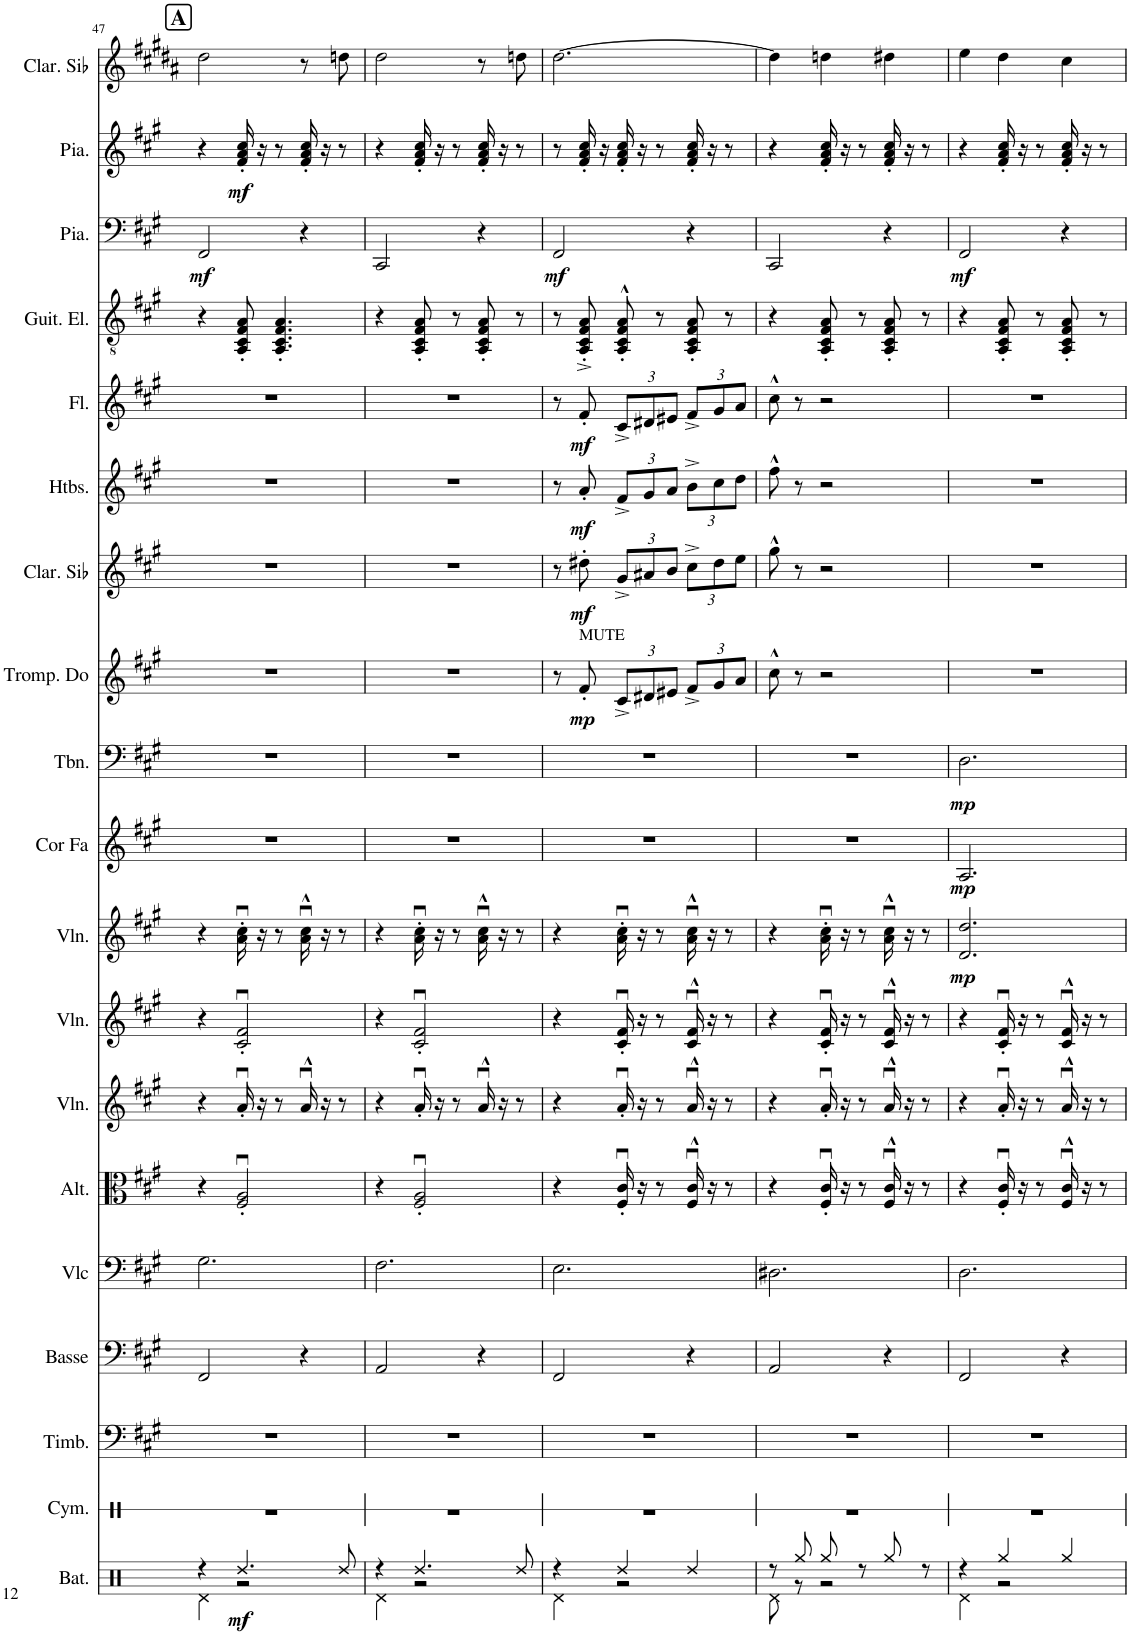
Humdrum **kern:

**kern	**dynam	**kern	**kern	**kern	**kern	**kern	**kern	**kern	**kern	**dynam	**kern	**dynam	**kern	**dynam	**kern	**dynam	**kern	**dynam	**kern	**dynam	**kern	**dynam	**kern	**kern	**dynam	**kern	**dynam	**kern
*part19	*part19	*part18	*part17	*part16	*part15	*part14	*part13	*part12	*part11	*part11	*part10	*part10	*part9	*part9	*part8	*part8	*part7	*part7	*part6	*part6	*part5	*part5	*part4	*part3	*part3	*part2	*part2	*part1
*staff19	*staff19	*staff18	*staff17	*staff16	*staff15	*staff14	*staff13	*staff12	*staff11	*staff11	*staff10	*staff10	*staff9	*staff9	*staff8	*staff8	*staff7	*staff7	*staff6	*staff6	*staff5	*staff5	*staff4	*staff3	*staff3	*staff2	*staff2	*staff1
*I"Batterie	*	*I"Cymbale	*I"Timbales	*I"Basse acoustique	*I"Violoncelle	*I"Alto	*I"Violon	*I"Violon	*I"Violon	*	*I"Cor en Fa	*	*I"Trombone	*	*I"Trompette en Do	*	*I"Clarinette en Sib	*	*I"Hautbois	*	*I"Flûte	*	*I"Guitare électrique	*I"Piano	*	*I"Piano	*	*I"Clarinette en Sib
*I'Bat.	*	*I'Cym.	*I'Timb.	*I'Basse	*I'Vlc	*I'Alt.	*I'Vln.	*I'Vln.	*I'Vln.	*	*I'Cor Fa	*	*I'Tbn.	*	*I'Tromp. Do	*	*I'Clar. Sib	*	*I'Htbs.	*	*I'Fl.	*	*I'Guit. El.	*I'Pia.	*	*I'Pia.	*	*I'Clar. Sib
!!LO:PB:g=z
*clefX	*	*clefX	*clefF4	*clefF4	*clefF4	*clefC3	*clefG2	*clefG2	*clefG2	*	*clefG2	*	*clefF4	*	*clefG2	*	*clefG2	*	*clefG2	*	*clefG2	*	*clefGv2	*clefF4	*	*clefG2	*	*clefG2
*	*	*	*	*Trd7c12	*	*	*	*	*	*	*Trd4c7	*	*	*	*Trd1c2	*	*Trd1c2	*	*	*	*	*	*	*	*	*	*	*Trd1c2
*k[]	*	*k[]	*k[f#c#g#]	*k[f#c#g#]	*k[f#c#g#]	*k[f#c#g#]	*k[f#c#g#]	*k[f#c#g#]	*k[f#c#g#]	*	*k[f#c#g#]	*	*k[f#c#g#]	*	*k[f#c#g#]	*	*k[f#c#g#]	*	*k[f#c#g#]	*	*k[f#c#g#]	*	*k[f#c#g#]	*k[f#c#g#]	*	*k[f#c#g#]	*	*k[f#c#g#d#a#]
*M3/4	*	*M3/4	*M3/4	*M3/4	*M3/4	*M3/4	*M3/4	*M3/4	*M3/4	*	*M3/4	*	*M3/4	*	*M3/4	*	*M3/4	*	*M3/4	*	*M3/4	*	*M3/4	*M3/4	*	*M3/4	*	*M3/4
!!LO:REH:place=s1:a:B:cj:fs=14:t=A
=47	=47	=47	=47	=47	=47	=47	=47	=47	=47	=47	=47	=47	=47	=47	=47	=47	=47	=47	=47	=47	=47	=47	=47	=47	=47	=47	=47	=47
*^	*	*	*	*	*	*	*	*	*	*	*	*	*	*	*	*	*	*	*	*	*	*	*	*	*	*	*	*
!	!	!	!	!	!	!	!	!	!	!	!	!	!	!	!	!	!	!	!	!	!	!	!	!	!	!LO:DY:b	!	!	!
4r	4Rd\	.	2.r	2.r	2FF#/	2.G#\	4r	4r	4r	4r	.	2.r	.	2.r	.	2.r	.	2.r	.	2.r	.	2.r	.	4r	2FF#/	mf	4r	.	2dd#\
!	!	!LO:DY:b	!	!	!	!	!	!	!	!	!	!	!	!	!	!	!	!	!	!	!	!	!	!	!	!	!	!LO:DY:b	!
4.Rdd/	2r	mf	.	.	.	.	2F#/u' 2A/u'	16au'/	2c#/u' 2f#/u'	16a\u' 16cc#\u'	.	.	.	.	.	.	.	.	.	.	.	.	.	8AA/' 8C#/' 8F#/' 8A/'	.	.	16f#/' 16a/' 16cc#/'	mf	.
.	.	.	.	.	.	.	.	16r	.	16r	.	.	.	.	.	.	.	.	.	.	.	.	.	.	.	.	16r	.	.
.	.	.	.	.	.	.	.	8r	.	8r	.	.	.	.	.	.	.	.	.	.	.	.	.	4.AA/' 4.C#/' 4.F#/' 4.A/'	.	.	8r	.	.
.	.	.	.	.	4r	.	.	16au^^/	.	16a\u^^ 16cc#\u^^	.	.	.	.	.	.	.	.	.	.	.	.	.	.	4r	.	16f#/' 16a/' 16cc#/'	.	8r
.	.	.	.	.	.	.	.	16r	.	16r	.	.	.	.	.	.	.	.	.	.	.	.	.	.	.	.	16r	.	.
8Rdd/	.	.	.	.	.	.	.	8r	.	8r	.	.	.	.	.	.	.	.	.	.	.	.	.	.	.	.	8r	.	8ddn\
=48	=48	=48	=48	=48	=48	=48	=48	=48	=48	=48	=48	=48	=48	=48	=48	=48	=48	=48	=48	=48	=48	=48	=48	=48	=48	=48	=48	=48	=48
4r	4Rd\	.	2.r	2.r	2AA/	2.F#\	4r	4r	4r	4r	.	2.r	.	2.r	.	2.r	.	2.r	.	2.r	.	2.r	.	4r	2CC#/	.	4r	.	2dd#\
4.Rdd/	2r	.	.	.	.	.	2F#/u' 2A/u'	16au'/	2c#/u' 2f#/u'	16a\u' 16cc#\u'	.	.	.	.	.	.	.	.	.	.	.	.	.	8AA/' 8C#/' 8F#/' 8A/'	.	.	16f#/' 16a/' 16cc#/'	.	.
.	.	.	.	.	.	.	.	16r	.	16r	.	.	.	.	.	.	.	.	.	.	.	.	.	.	.	.	16r	.	.
.	.	.	.	.	.	.	.	8r	.	8r	.	.	.	.	.	.	.	.	.	.	.	.	.	8r	.	.	8r	.	.
.	.	.	.	.	4r	.	.	16au^^/	.	16a\u^^ 16cc#\u^^	.	.	.	.	.	.	.	.	.	.	.	.	.	8AA/' 8C#/' 8F#/' 8A/'	4r	.	16f#/' 16a/' 16cc#/'	.	8r
.	.	.	.	.	.	.	.	16r	.	16r	.	.	.	.	.	.	.	.	.	.	.	.	.	.	.	.	16r	.	.
8Rdd/	.	.	.	.	.	.	.	8r	.	8r	.	.	.	.	.	.	.	.	.	.	.	.	.	8r	.	.	8r	.	8ddn\
=49	=49	=49	=49	=49	=49	=49	=49	=49	=49	=49	=49	=49	=49	=49	=49	=49	=49	=49	=49	=49	=49	=49	=49	=49	=49	=49	=49	=49	=49
!	!	!	!	!	!	!	!	!	!	!	!	!	!	!	!	!	!	!	!	!	!	!	!	!	!	!LO:DY:b	!	!	!
4r	4Rd\	.	2.r	2.r	2FF#/	2.E\	4r	4r	4r	4r	.	2.r	.	2.r	.	8r	.	8r	.	8r	.	8r	.	8r	2FF#/	mf	8r	.	[2.dd#\
!	!	!	!	!	!	!	!	!	!	!	!	!	!	!	!	!LO:TX:a:t=MUTE	!	!	!	!	!	!	!	!	!	!	!	!	!
!	!	!	!	!	!	!	!	!	!	!	!	!	!	!	!	!	!LO:DY:b	!	!LO:DY:b	!	!LO:DY:b	!	!LO:DY:b	!	!	!	!	!	!
.	.	.	.	.	.	.	.	.	.	.	.	.	.	.	.	8f#'/	mp	8dd#X'\	mf	8a'/	mf	8f#'/	mf	8AA/'^ 8C#/'^ 8F#/'^ 8A/'^	.	.	16f#/' 16a/' 16cc#/'	.	.
.	.	.	.	.	.	.	.	.	.	.	.	.	.	.	.	.	.	.	.	.	.	.	.	.	.	.	16r	.	.
*	*	*	*	*	*	*	*	*	*	*	*	*	*	*	*	*Xbrackettup	*	*Xbrackettup	*	*Xbrackettup	*	*Xbrackettup	*	*	*	*	*	*	*
4Rdd/	2r	.	.	.	.	.	16F#/u' 16c#/u'	16au'/	16c#/u' 16f#/u'	16a\u' 16cc#\u'	.	.	.	.	.	12c#^/L	.	12g#^/L	.	12f#^/L	.	12c#^/L	.	8AA/'^^ 8C#/'^^ 8F#/'^^ 8A/'^^	.	.	16f#/' 16a/' 16cc#/'	.	.
.	.	.	.	.	.	.	16r	16r	16r	16r	.	.	.	.	.	.	.	.	.	.	.	.	.	.	.	.	16r	.	.
.	.	.	.	.	.	.	.	.	.	.	.	.	.	.	.	12d#X/	.	12a#X/	.	12g#/	.	12d#X/	.	.	.	.	.	.	.
.	.	.	.	.	.	.	8r	8r	8r	8r	.	.	.	.	.	.	.	.	.	.	.	.	.	8r	.	.	8r	.	.
.	.	.	.	.	.	.	.	.	.	.	.	.	.	.	.	12e#X/J	.	12b/J	.	12a/J	.	12e#X/J	.	.	.	.	.	.	.
4Rdd/	.	.	.	.	4r	.	16F#/u^^ 16c#/u^^	16au^^/	16c#/u^^ 16f#/u^^	16a\u^^ 16cc#\u^^	.	.	.	.	.	12f#^/L	.	12cc#^\L	.	12b^\L	.	12f#^/L	.	8AA/' 8C#/' 8F#/' 8A/'	4r	.	16f#/' 16a/' 16cc#/'	.	.
.	.	.	.	.	.	.	16r	16r	16r	16r	.	.	.	.	.	.	.	.	.	.	.	.	.	.	.	.	16r	.	.
.	.	.	.	.	.	.	.	.	.	.	.	.	.	.	.	12g#/	.	12dd#\	.	12cc#\	.	12g#/	.	.	.	.	.	.	.
.	.	.	.	.	.	.	8r	8r	8r	8r	.	.	.	.	.	.	.	.	.	.	.	.	.	8r	.	.	8r	.	.
.	.	.	.	.	.	.	.	.	.	.	.	.	.	.	.	12a/J	.	12ee\J	.	12dd\J	.	12a/J	.	.	.	.	.	.	.
=50	=50	=50	=50	=50	=50	=50	=50	=50	=50	=50	=50	=50	=50	=50	=50	=50	=50	=50	=50	=50	=50	=50	=50	=50	=50	=50	=50	=50	=50
8r	8Rd\	.	2.r	2.r	2AA/	2.D#X\	4r	4r	4r	4r	.	2.r	.	2.r	.	8cc#^^\	.	8gg#^^\	.	8ff#^^\	.	8cc#^^\	.	4r	2CC#/	.	4r	.	4dd#\]
8Rgg/	8r	.	.	.	.	.	.	.	.	.	.	.	.	.	.	8r	.	8r	.	8r	.	8r	.	.	.	.	.	.	.
8Rgg/	2r	.	.	.	.	.	16F#/u' 16c#/u'	16au'/	16c#/u' 16f#/u'	16a\u' 16cc#\u'	.	.	.	.	.	2r	.	2r	.	2r	.	2r	.	8AA/' 8C#/' 8F#/' 8A/'	.	.	16f#/' 16a/' 16cc#/'	.	4ddn\
.	.	.	.	.	.	.	16r	16r	16r	16r	.	.	.	.	.	.	.	.	.	.	.	.	.	.	.	.	16r	.	.
8r	.	.	.	.	.	.	8r	8r	8r	8r	.	.	.	.	.	.	.	.	.	.	.	.	.	8r	.	.	8r	.	.
8Rgg/	.	.	.	.	4r	.	16F#/u^^ 16c#/u^^	16au^^/	16c#/u^^ 16f#/u^^	16a\u^^ 16cc#\u^^	.	.	.	.	.	.	.	.	.	.	.	.	.	8AA/' 8C#/' 8F#/' 8A/'	4r	.	16f#/' 16a/' 16cc#/'	.	4dd#X\
.	.	.	.	.	.	.	16r	16r	16r	16r	.	.	.	.	.	.	.	.	.	.	.	.	.	.	.	.	16r	.	.
8r	.	.	.	.	.	.	8r	8r	8r	8r	.	.	.	.	.	.	.	.	.	.	.	.	.	8r	.	.	8r	.	.
=51	=51	=51	=51	=51	=51	=51	=51	=51	=51	=51	=51	=51	=51	=51	=51	=51	=51	=51	=51	=51	=51	=51	=51	=51	=51	=51	=51	=51	=51
!	!	!	!	!	!	!	!	!	!	!	!LO:DY:b	!	!LO:DY:b	!	!LO:DY:b	!	!	!	!	!	!	!	!	!	!	!LO:DY:b	!	!	!
4r	4Rd\	.	2.r	2.r	2FF#/	2.D\	4r	4r	4r	2.d/ 2.dd/	mp	2.A/	mp	2.D\	mp	2.r	.	2.r	.	2.r	.	2.r	.	4r	2FF#/	mf	4r	.	4ee\
4Rgg/	2r	.	.	.	.	.	16F#/u' 16c#/u'	16au'/	16c#/u' 16f#/u'	.	.	.	.	.	.	.	.	.	.	.	.	.	.	8AA/' 8C#/' 8F#/' 8A/'	.	.	16f#/' 16a/' 16cc#/'	.	4dd#\
.	.	.	.	.	.	.	16r	16r	16r	.	.	.	.	.	.	.	.	.	.	.	.	.	.	.	.	.	16r	.	.
.	.	.	.	.	.	.	8r	8r	8r	.	.	.	.	.	.	.	.	.	.	.	.	.	.	8r	.	.	8r	.	.
4Rgg/	.	.	.	.	4r	.	16F#/u^^ 16c#/u^^	16au^^/	16c#/u^^ 16f#/u^^	.	.	.	.	.	.	.	.	.	.	.	.	.	.	8AA/' 8C#/' 8F#/' 8A/'	4r	.	16f#/' 16a/' 16cc#/'	.	4cc#\
.	.	.	.	.	.	.	16r	16r	16r	.	.	.	.	.	.	.	.	.	.	.	.	.	.	.	.	.	16r	.	.
.	.	.	.	.	.	.	8r	8r	8r	.	.	.	.	.	.	.	.	.	.	.	.	.	.	8r	.	.	8r	.	.
*v	*v	*	*	*	*	*	*	*	*	*	*	*	*	*	*	*	*	*	*	*	*	*	*	*	*	*	*	*	*
=	=	=	=	=	=	=	=	=	=	=	=	=	=	=	=	=	=	=	=	=	=	=	=	=	=	=	=	=
*-	*-	*-	*-	*-	*-	*-	*-	*-	*-	*-	*-	*-	*-	*-	*-	*-	*-	*-	*-	*-	*-	*-	*-	*-	*-	*-	*-	*-
